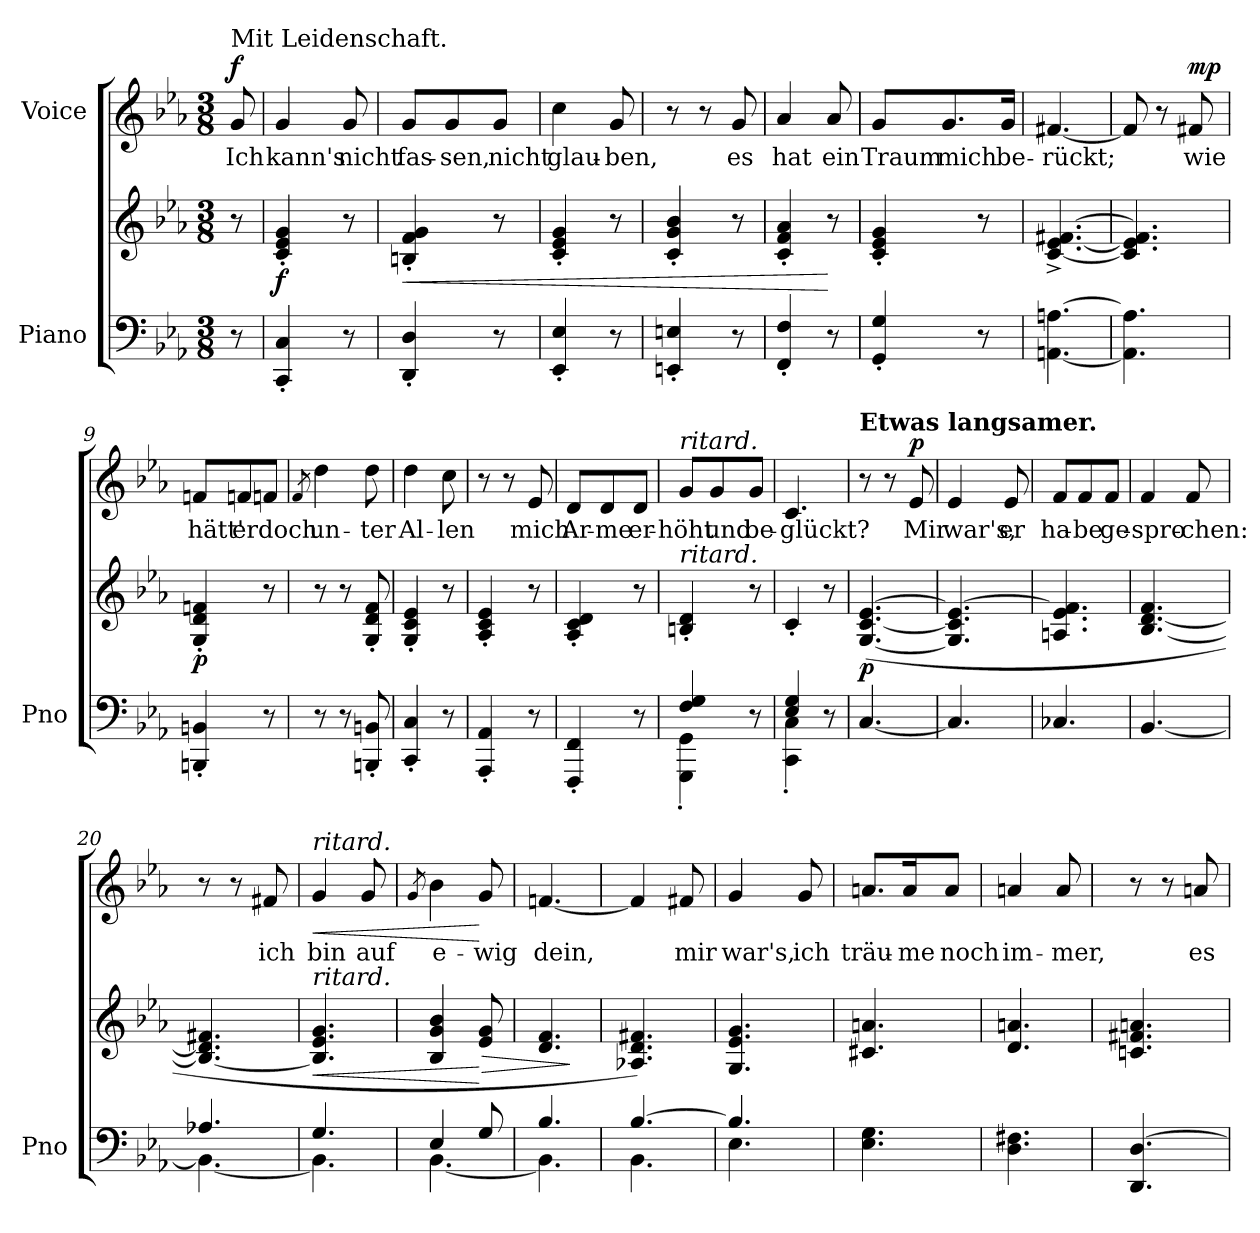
**kern	**kern	**dynam	**kern	**text	**dynam
*part2	*part2	*part2	*part1	*part1	*part1
*staff3	*staff2	*staff2/3	*staff1	*staff1	*staff1
*I"Piano	*	*	*I"Voice	*	*
*I'Pno	*	*	*	*	*
*clefF4	*clefG2	*	*clefG2	*	*
*k[b-e-a-]	*k[b-e-a-]	*	*k[b-e-a-]	*	*
*M3/8	*M3/8	*	*M3/8	*	*
=	=	=	=	=	=
!	!	!	!LO:TX:a:t=Mit Leidenschaft.	!	!
!	!	!	!	!LO:LY:b	!LO:DY:a
8r	8r	.	8g/	Ich	f
=1	=1	=1	=1	=1	=1
!	!	!LO:DY:b	!	!LO:LY:b	!
4CC/' 4C/'	4c/' 4e-/' 4g/'	f	4g/	kann's	.
!	!	!	!	!LO:LY:b	!
8r	8r	.	8g/	nicht	.
=2	=2	=2	=2	=2	=2
!	!	!LO:HP:b	!	!LO:LY:b	!
4DD/' 4D/'	4Bn/' 4f/' 4g/'	<	8g/L	fas-	.
!	!	!	!	!LO:LY:b	!
.	.	.	8g/	-sen,	.
!	!	!	!	!LO:LY:b	!
8r	8r	.	8g/J	nicht	.
=3	=3	=3	=3	=3	=3
!	!	!	!	!LO:LY:b	!
4EE-/' 4E-/'	4c/' 4e-/' 4g/'	.	4cc\	glau-	.
!	!	!	!	!LO:LY:b	!
8r	8r	.	8g/	-ben,	.
=4	=4	=4	=4	=4	=4
4EEn/' 4En/'	4c/' 4g/' 4b-/'	.	8r	.	.
.	.	.	8r	.	.
!	!	!	!	!LO:LY:b	!
8r	8r	.	8g/	es	.
=5	=5	=5	=5	=5	=5
!	!	!	!	!LO:LY:b	!
4FF/' 4F/'	4c/' 4f/' 4a-/'	.	4a-/	hat	.
!	!	!	!	!LO:LY:b	!
8r	8r	[	8a-/	ein	.
=6	=6	=6	=6	=6	=6
!	!	!	!	!LO:LY:b	!
4GG/' 4G/'	4c/' 4e-/' 4g/'	.	8g/L	Traum	.
!	!	!	!	!LO:LY:b	!
.	.	.	8.g/	mich	.
8r	8r	.	.	.	.
!	!	!	!	!LO:LY:b	!
.	.	.	16g/Jk	be-	.
=7	=7	=7	=7	=7	=7
!	!	!	!	!LO:LY:b	!
[4.AAn\ [4.An\	[4.c/^ [4.e-/^ [4.f#X/^	.	[4.f#X/	-rückt;	.
=8	=8	=8	=8	=8	=8
4.AA\] 4.A\]	4.c/] 4.e-/] 4.f#/]	.	8f#/]	.	.
.	.	.	8r	.	.
!	!	!	!	!LO:LY:b	!LO:DY:a
.	.	.	8f#X/	wie	mp
!!LO:LB:g=z
=9	=9	=9	=9	=9	=9
!	!	!LO:DY:b	!	!LO:LY:b	!
4BBBn/' 4BBn/'	4G/' 4d/' 4fn/'	p	8fn/L	hätt'	.
!	!	!	!	!LO:LY:b	!
.	.	.	8fn/	er	.
!	!	!	!	!LO:LY:b	!
8r	8r	.	8fn/J	doch	.
=10	=10	=10	=10	=10	=10
.	.	.	8qf/	.	.
!	!	!	!	!LO:LY:b	!
8r	8r	.	4dd\	un-	.
8r	8r	.	.	.	.
!	!	!	!	!LO:LY:b	!
8BBBn/' 8BBn/'	8G/' 8d/' 8f/'	.	8dd\	-ter	.
=11	=11	=11	=11	=11	=11
!	!	!	!	!LO:LY:b	!
4CC/' 4C/'	4G/' 4c/' 4e-/'	.	4dd\	Al-	.
!	!	!	!	!LO:LY:b	!
8r	8r	.	8cc\	-len	.
=12	=12	=12	=12	=12	=12
4AAA-/' 4AA-/'	4A-/' 4c/' 4e-/'	.	8r	.	.
.	.	.	8r	.	.
!	!	!	!	!LO:LY:b	!
8r	8r	.	8e-/	mich	.
=13	=13	=13	=13	=13	=13
!	!	!	!	!LO:LY:b	!
4FFF/' 4FF/'	4A-/' 4c/' 4d/'	.	8d/L	Ar-	.
!	!	!	!	!LO:LY:b	!
.	.	.	8d/	-me	.
!	!	!	!	!LO:LY:b	!
8r	8r	.	8d/J	er-	.
=14	=14	=14	=14	=14	=14
*^	*	*	*	*	*
!	!	!	!	!LO:TX:a:i:t=ritard.	!	!
!	!	!LO:TX:a:i:t=ritard.	!	!	!	!
!	!	!	!	!	!LO:LY:b	!
4F/ 4G/	4GGG\' 4GG\'	4Bn/' 4d/'	.	8g/L	-höht	.
!	!	!	!	!	!LO:LY:b	!
.	.	.	.	8g/	und	.
*	*	*	*	*MM113	*	*
!	!	!	!	!	!LO:LY:b	!
8r	8ryy	8r	.	8g/J	be-	.
=15	=15	=15	=15	=15	=15	=15
!	!	!	!	!	!LO:LY:b	!
4E-/ 4G/	4CC\' 4C\'	4c'/	.	4.c/	-glückt?	.
8r	8ryy	8r	.	.	.	.
=16	=16	=16	=16	=16	=16	=16
!	!	!	!	!LO:TX:a:B:t=Etwas langsamer.	!	!
!	!	!	!LO:DY:b	!	!	!
*v	*v	*	*	*	*	*
[4.C/	(>[4.G/ [4.c/ [4.e-/	p	8r	.	.
.	.	.	8r	.	.
!	!	!	!	!LO:LY:b	!LO:DY:a
.	.	.	8e-/	Mir	p
=17	=17	=17	=17	=17	=17
!	!	!	!	!LO:LY:b	!
4.C/]	4.G/] 4.c/] 4.e-/_	.	4e-/	war's,	.
!	!	!	!	!LO:LY:b	!
.	.	.	8e-/	er	.
=18	=18	=18	=18	=18	=18
!	!	!	!	!LO:LY:b	!
4.C-X/	4.An/ 4.e-/] 4.f/	.	8f/L	ha-	.
!	!	!	!	!LO:LY:b	!
.	.	.	8f/	-be	.
!	!	!	!	!LO:LY:b	!
.	.	.	8f/J	ge-	.
=19	=19	=19	=19	=19	=19
!	!	!	!	!LO:LY:b	!
[4.BB-/	[4.B-/ [4.d/ 4.f/	.	4f/	-spro-	.
!	!	!	!	!LO:LY:b	!
.	.	.	8f/	-chen:	.
!!LO:LB:g=z
=20	=20	=20	=20	=20	=20
*^	*	*	*	*	*
4.A-X/	4.BB-\_	4.B-/_ 4.d/] 4.f#X/	.	8r	.	.
.	.	.	.	8r	.	.
!	!	!	!	!	!LO:LY:b	!
.	.	.	.	8f#X/	ich	.
=21	=21	=21	=21	=21	=21	=21
!	!	!	!	!LO:TX:a:i:t=ritard.	!	!
!	!	!LO:TX:a:i:t=ritard.	!	!	!	!
!	!	!	!LO:HP:b	!	!LO:LY:b	!LO:HP:b
4.G/	4.BB-\]	4.B-/] 4.e-/ 4.g/	<	4g/	bin	<
!	!	!	!	!	!LO:LY:b	!
.	.	.	.	8g/	auf	.
=22	=22	=22	=22	=22	=22	=22
.	.	.	.	8qg/	.	.
!	!	!	!	!	!LO:LY:b	!
4E-/	[4.BB-\	4B-/ 4g/ 4b-/	.	4b-\	e-	.
!	!	!	!LO:HP:n=1:b	!	!LO:LY:b	!
8G/	.	8e-/ 8g/	[ >	8g/	-wig	[
=23	=23	=23	=23	=23	=23	=23
!	!	!	!	!	!LO:LY:b	!
4.B-/	4.BB-\]	4.d/ 4.f/	.	[4.fn/	dein,	.
*v	*v	*	*	*	*	*
.	.	]	.	.	.
=24	=24	=24	=24	=24	=24
*^	*	*	*	*	*
[4.B-/	4.BB-\	4.A-X/ 4.d/ 4.f#X/)	.	4fn/]	.	.
!	!	!	!	!	!LO:LY:b	!
.	.	.	.	8f#X/	mir	.
=25	=25	=25	=25	=25	=25	=25
!	!	!	!	!	!LO:LY:b	!
4.B-/]	4.E-\	4.G/ 4.e-/ 4.g/	.	4g/	war's,	.
!	!	!	!	!	!LO:LY:b	!
.	.	.	.	8g/	ich	.
*v	*v	*	*	*	*	*
=26	=26	=26	=26	=26	=26
!	!	!	!	!LO:LY:b	!
4.E-\ 4.G\	4.c#X/ 4.an/	.	8.an/L	träu-	.
!	!	!	!	!LO:LY:b	!
.	.	.	16a/K	-me	.
!	!	!	!	!LO:LY:b	!
.	.	.	8a/J	noch	.
=27	=27	=27	=27	=27	=27
!	!	!	!	!LO:LY:b	!
4.D\ 4.F#X\	4.d/ 4.an/	.	4an/	im-	.
!	!	!	!	!LO:LY:b	!
.	.	.	8a/	-mer,	.
=28	=28	=28	=28	=28	=28
4.DD/ [4.D/	4.cn/ 4.f#X/ 4.an/	.	8r	.	.
.	.	.	8r	.	.
!	!	!	!	!LO:LY:b	!
.	.	.	8an/	es	.
=	=	=	=	=	=
*-	*-	*-	*-	*-	*-
